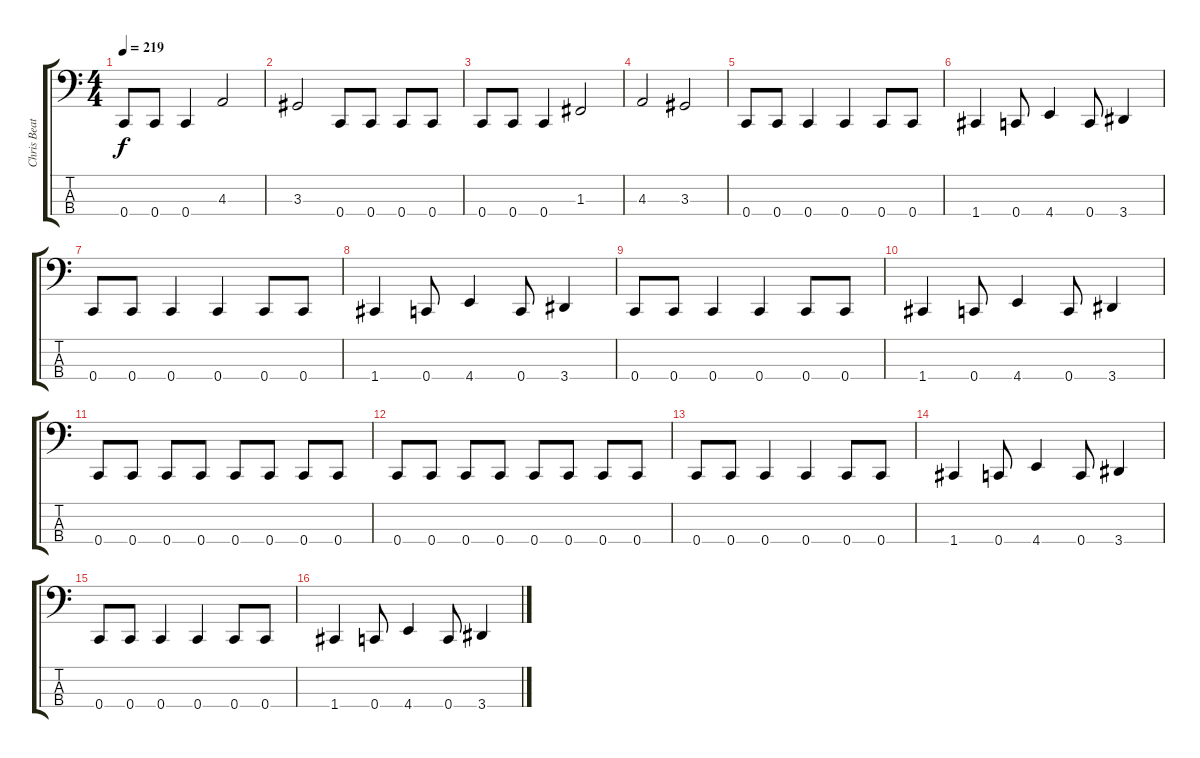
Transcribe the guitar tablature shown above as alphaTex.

\track ("Chris Beattie (Bass)" "Chris Beat") {instrument electricbasspick}
\staff {score tabs}
\tuning (Eb2 Bb1 F1 C1) {hide}
\ts (4 4)
\tempo 219
\clef f4
\ks c
0.4.8{dy f} 0.4.8 0.4.4 4.3.2 |
3.3.2 0.4.8 0.4.8 0.4.8 0.4.8 |
0.4.8 0.4.8 0.4.4 1.3.2 |
4.3.2 3.3.2 |
0.4.8 0.4.8 0.4.4 0.4.4 0.4.8 0.4.8 |
1.4.4 0.4.8 4.4.4 0.4.8 3.4.4 |
0.4.8 0.4.8 0.4.4 0.4.4 0.4.8 0.4.8 |
1.4.4 0.4.8 4.4.4 0.4.8 3.4.4 |
0.4.8 0.4.8 0.4.4 0.4.4 0.4.8 0.4.8 |
1.4.4 0.4.8 4.4.4 0.4.8 3.4.4 |
0.4.8 0.4.8 0.4.8 0.4.8 0.4.8 0.4.8 0.4.8 0.4.8 |
0.4.8 0.4.8 0.4.8 0.4.8 0.4.8 0.4.8 0.4.8 0.4.8 |
0.4.8 0.4.8 0.4.4 0.4.4 0.4.8 0.4.8 |
1.4.4 0.4.8 4.4.4 0.4.8 3.4.4 |
0.4.8 0.4.8 0.4.4 0.4.4 0.4.8 0.4.8 |
1.4.4 0.4.8 4.4.4 0.4.8 3.4.4
